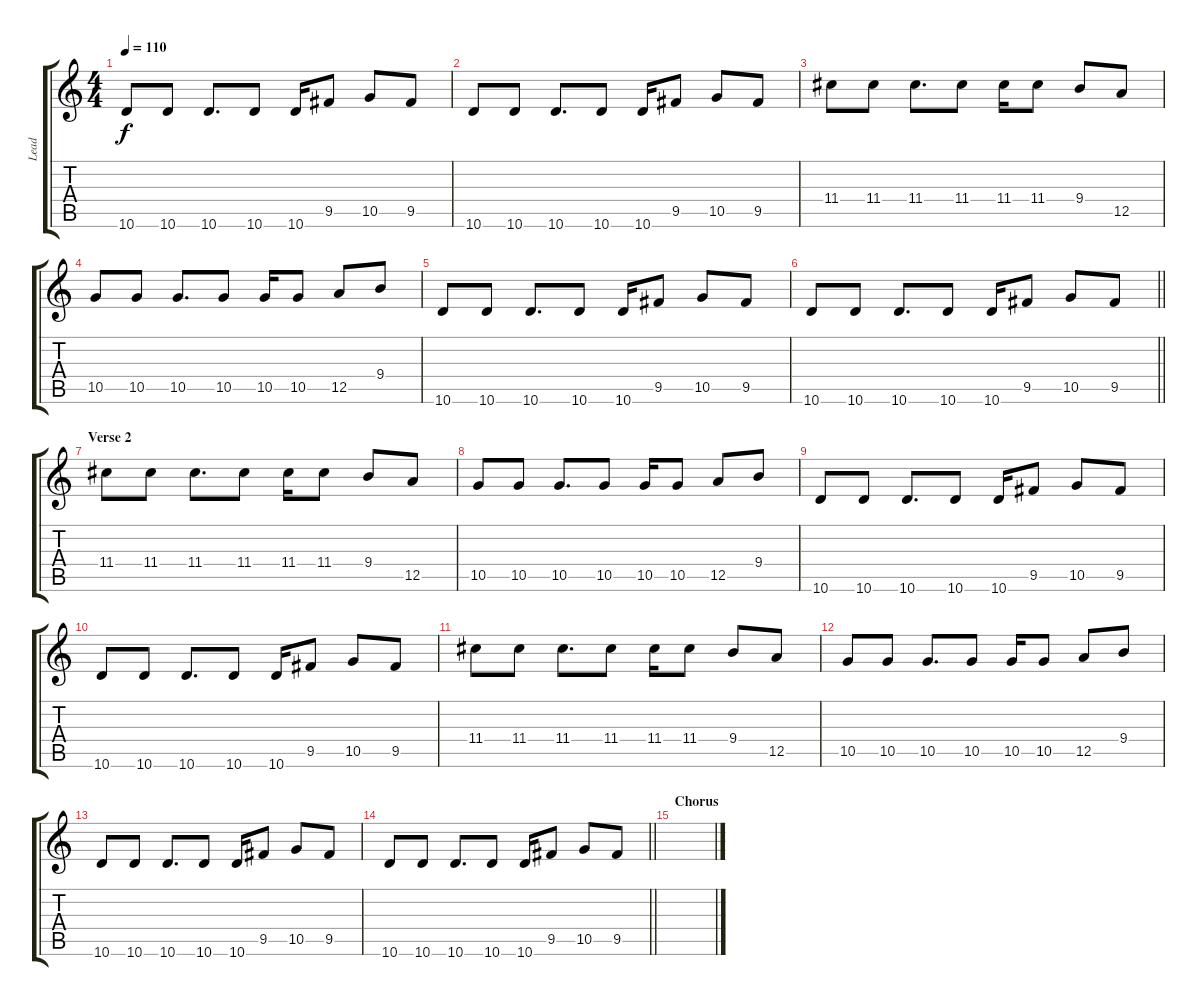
\track ("Lead" "Lead") {instrument overdrivenguitar}
\staff {score tabs}
\tuning (E4 B3 G3 D3 A2 E2) {hide}
\ts (4 4)
\tempo 110
\clef g2
\ks c
10.6.8{dy f} 10.6.8 10.6.8{d} 10.6.8 10.6.16 9.5.8 10.5.8 9.5.8 |
10.6.8 10.6.8 10.6.8{d} 10.6.8 10.6.16 9.5.8 10.5.8 9.5.8 |
11.4.8 11.4.8 11.4.8{d} 11.4.8 11.4.16 11.4.8 9.4.8 12.5.8 |
10.5.8 10.5.8 10.5.8{d} 10.5.8 10.5.16 10.5.8 12.5.8 9.4.8 |
10.6.8 10.6.8 10.6.8{d} 10.6.8 10.6.16 9.5.8 10.5.8 9.5.8 |
\barLineRight lightlight
10.6.8 10.6.8 10.6.8{d} 10.6.8 10.6.16 9.5.8 10.5.8 9.5.8 |
\section ("" "Verse 2")
11.4.8 11.4.8 11.4.8{d} 11.4.8 11.4.16 11.4.8 9.4.8 12.5.8 |
10.5.8 10.5.8 10.5.8{d} 10.5.8 10.5.16 10.5.8 12.5.8 9.4.8 |
10.6.8 10.6.8 10.6.8{d} 10.6.8 10.6.16 9.5.8 10.5.8 9.5.8 |
10.6.8 10.6.8 10.6.8{d} 10.6.8 10.6.16 9.5.8 10.5.8 9.5.8 |
11.4.8 11.4.8 11.4.8{d} 11.4.8 11.4.16 11.4.8 9.4.8 12.5.8 |
10.5.8 10.5.8 10.5.8{d} 10.5.8 10.5.16 10.5.8 12.5.8 9.4.8 |
10.6.8 10.6.8 10.6.8{d} 10.6.8 10.6.16 9.5.8 10.5.8 9.5.8 |
\barLineRight lightlight
10.6.8 10.6.8 10.6.8{d} 10.6.8 10.6.16 9.5.8 10.5.8 9.5.8 |
\section ("" "Chorus")
